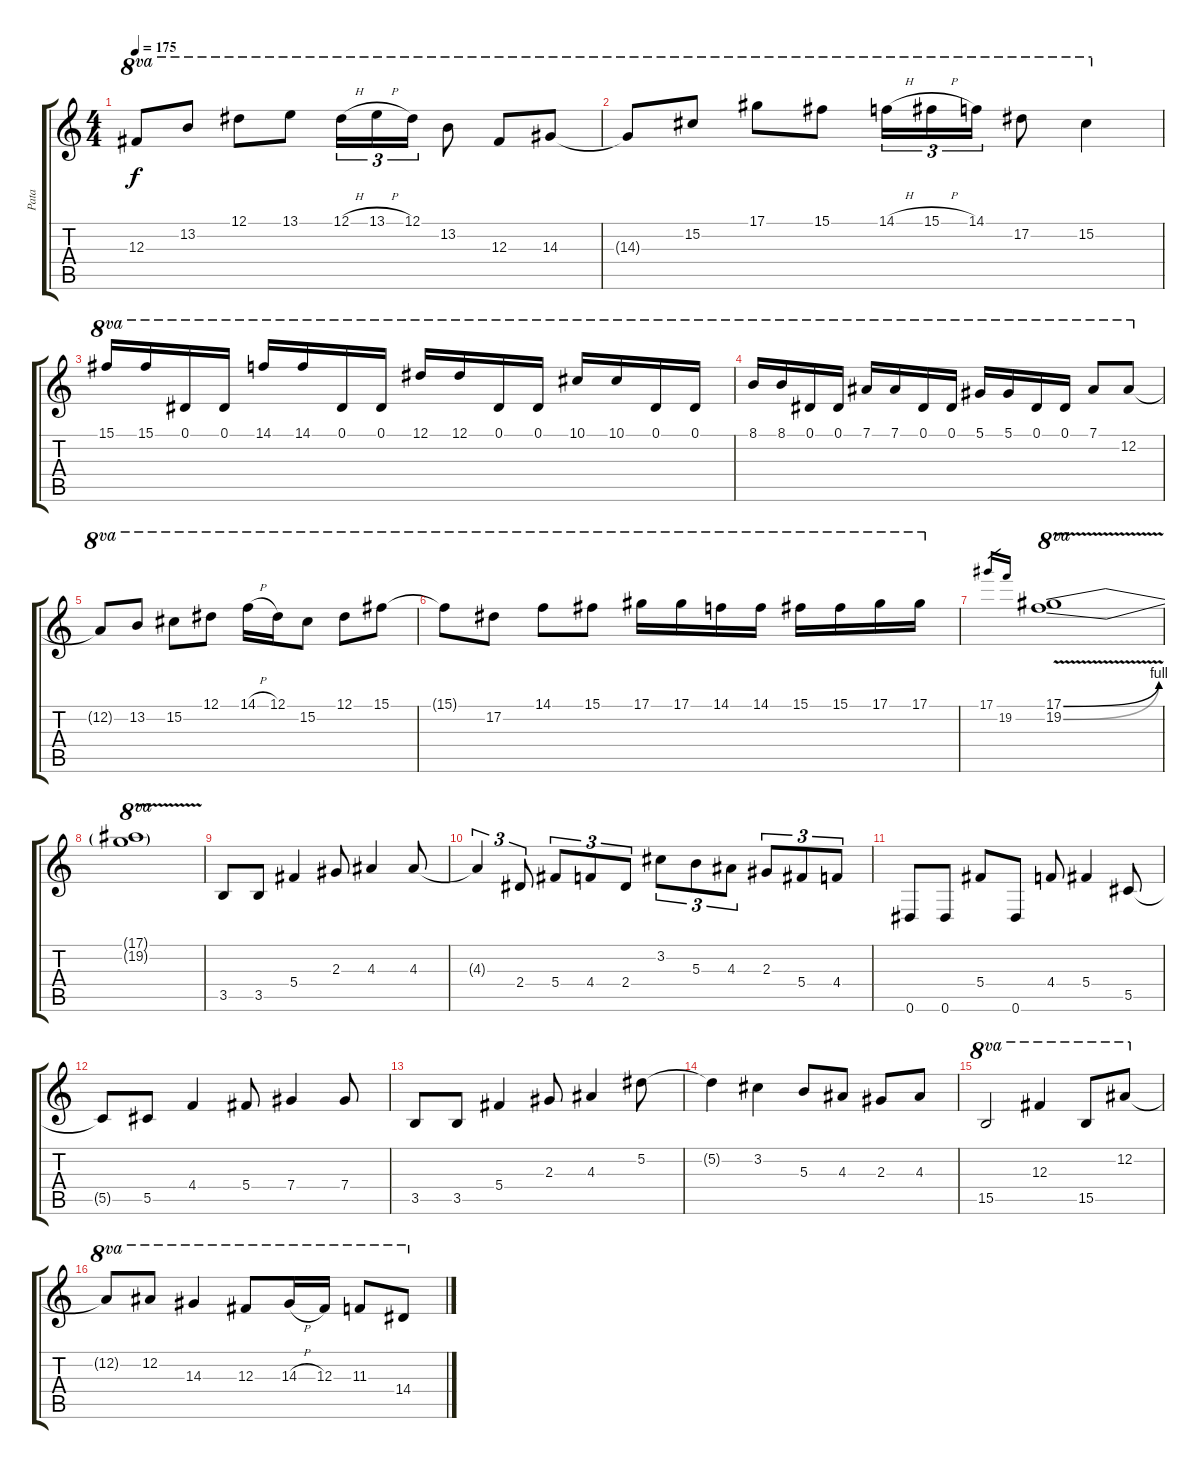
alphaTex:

\track ("Pata" "Pata") {instrument overdrivenguitar}
\staff {score tabs}
\tuning (Eb4 Bb3 Gb3 Db3 Ab2 Eb2) {hide}
\ts (4 4)
\tempo 175
\clef g2
\ks c
12.3{t}.8{ot 8va dy f} 13.2.8{ot 8va} 12.1.8{ot 8va} 13.1.8{ot 8va} 12.1{h}.16{tu (3 2) ot 8va} 13.1{h}.16{tu (3 2) ot 8va} 12.1.16{tu (3 2) ot 8va} 13.2.8{ot 8va} 12.3.8{ot 8va} 14.3.8{ot 8va} |
14.3{t}.8{ot 8va} 15.2.8{ot 8va} 17.1.8{ot 8va} 15.1.8{ot 8va} 14.1{h}.16{tu (3 2) ot 8va} 15.1{h}.16{tu (3 2) ot 8va} 14.1.16{tu (3 2) ot 8va} 17.2.8{ot 8va} 15.2.4{ot 8va} |
15.1.16{ot 8va} 15.1.16{ot 8va} 0.1.16{ot 8va} 0.1.16{ot 8va} 14.1.16{ot 8va} 14.1.16{ot 8va} 0.1.16{ot 8va} 0.1.16{ot 8va} 12.1.16{ot 8va} 12.1.16{ot 8va} 0.1.16{ot 8va} 0.1.16{ot 8va} 10.1.16{ot 8va} 10.1.16{ot 8va} 0.1.16{ot 8va} 0.1.16{ot 8va} |
8.1.16{ot 8va} 8.1.16{ot 8va} 0.1.16{ot 8va} 0.1.16{ot 8va} 7.1.16{ot 8va} 7.1.16{ot 8va} 0.1.16{ot 8va} 0.1.16{ot 8va} 5.1.16{ot 8va} 5.1.16{ot 8va} 0.1.16{ot 8va} 0.1.16{ot 8va} 7.1.8{ot 8va} 12.2.8{ot 8va} |
12.2{t}.8{ot 8va} 13.2.8{ot 8va} 15.2.8{ot 8va} 12.1.8{ot 8va} 14.1{h}.16{ot 8va} 12.1.16{ot 8va} 15.2.8{ot 8va} 12.1.8{ot 8va} 15.1.8{ot 8va} |
15.1{t}.8{ot 8va} 17.2.8{ot 8va} 14.1.8{ot 8va} 15.1.8{ot 8va} 17.1.16{ot 8va} 17.1.16{ot 8va} 14.1.16{ot 8va} 14.1.16{ot 8va} 15.1.16{ot 8va} 15.1.16{ot 8va} 17.1.16{ot 8va} 17.1.16{ot 8va} |
17.1.16{gr} 19.2.16{gr} (17.1{be (bend 0 0 60 4) v} 19.2{be (bend 0 0 60 4) v}).1{ot 8va} |
(17.1{t} 19.2{t}).1{ot 8va} |
3.5.8 3.5.8 5.4.4 2.3.8 4.3.4 4.3.8 |
4.3{t}.4{tu (3 2)} 2.4.8{tu (3 2)} 5.4.8{tu (3 2)} 4.4.8{tu (3 2)} 2.4.8{tu (3 2)} 3.2.8{tu (3 2)} 5.3.8{tu (3 2)} 4.3.8{tu (3 2)} 2.3.8{tu (3 2)} 5.4.8{tu (3 2)} 4.4.8{tu (3 2)} |
0.6.8 0.6.8 5.4.8 0.6.8 4.4.8 5.4.4 5.5.8 |
5.5{t}.8 5.5.8 4.4.4 5.4.8 7.4.4 7.4.8 |
3.5.8 3.5.8 5.4.4 2.3.8 4.3.4 5.2.8 |
5.2{t}.4 3.2.4 5.3.8 4.3.8 2.3.8 4.3.8 |
15.5.2{ot 8va} 12.3.4{ot 8va} 15.5.8{ot 8va} 12.2.8{ot 8va} |
12.2{t}.8{ot 8va} 12.2.8{ot 8va} 14.3.4{ot 8va} 12.3.8{ot 8va} 14.3{h}.16{ot 8va} 12.3.16{ot 8va} 11.3.8{ot 8va} 14.4.8{ot 8va}
